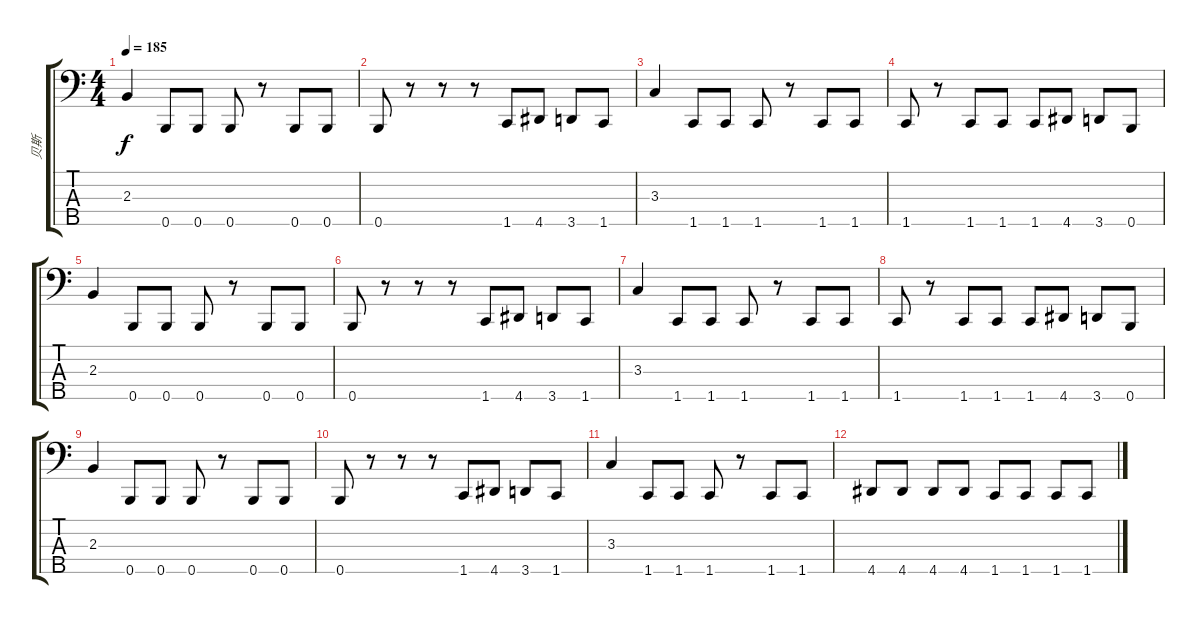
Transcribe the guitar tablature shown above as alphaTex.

\track ("贝斯" "贝斯") {instrument electricbasspick}
\staff {score tabs}
\tuning (G2 D2 A1 E1 B0) {hide}
\ts (4 4)
\tempo 185
\clef f4
\ks c
2.3.4{dy f} 0.5.8 0.5.8 0.5.8 r.8 0.5.8 0.5.8 |
0.5.8 r.8 r.8 r.8 1.5.8 4.5.8 3.5.8 1.5.8 |
3.3.4 1.5.8 1.5.8 1.5.8 r.8 1.5.8 1.5.8 |
1.5.8 r.8 1.5.8 1.5.8 1.5.8 4.5.8 3.5.8 0.5.8 |
2.3.4 0.5.8 0.5.8 0.5.8 r.8 0.5.8 0.5.8 |
0.5.8 r.8 r.8 r.8 1.5.8 4.5.8 3.5.8 1.5.8 |
3.3.4 1.5.8 1.5.8 1.5.8 r.8 1.5.8 1.5.8 |
1.5.8 r.8 1.5.8 1.5.8 1.5.8 4.5.8 3.5.8 0.5.8 |
2.3.4 0.5.8 0.5.8 0.5.8 r.8 0.5.8 0.5.8 |
0.5.8 r.8 r.8 r.8 1.5.8 4.5.8 3.5.8 1.5.8 |
3.3.4 1.5.8 1.5.8 1.5.8 r.8 1.5.8 1.5.8 |
4.5.8 4.5.8 4.5.8 4.5.8 1.5.8 1.5.8 1.5.8 1.5.8
